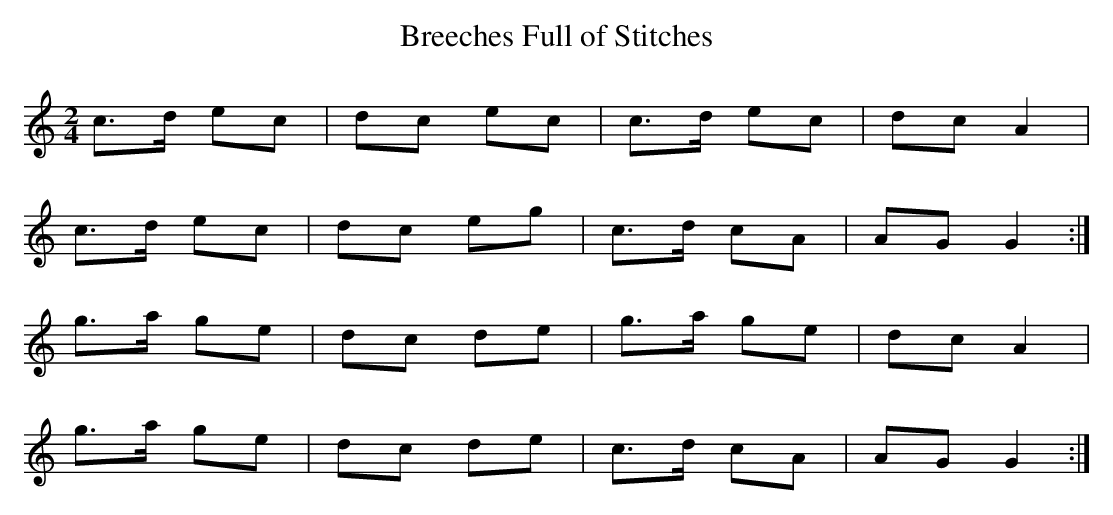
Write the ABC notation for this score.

X:1
T:Breeches Full of Stitches
M:2/4
L:1/8
K:C Major
c>d ec|dc ec|c>d ec|dc A2|!
c>d ec|dc eg|c>d cA|AG G2:|!
g>a ge|dc de|g>a ge|dc A2|!
g>a ge|dc de|c>d cA|AG G2:|!
